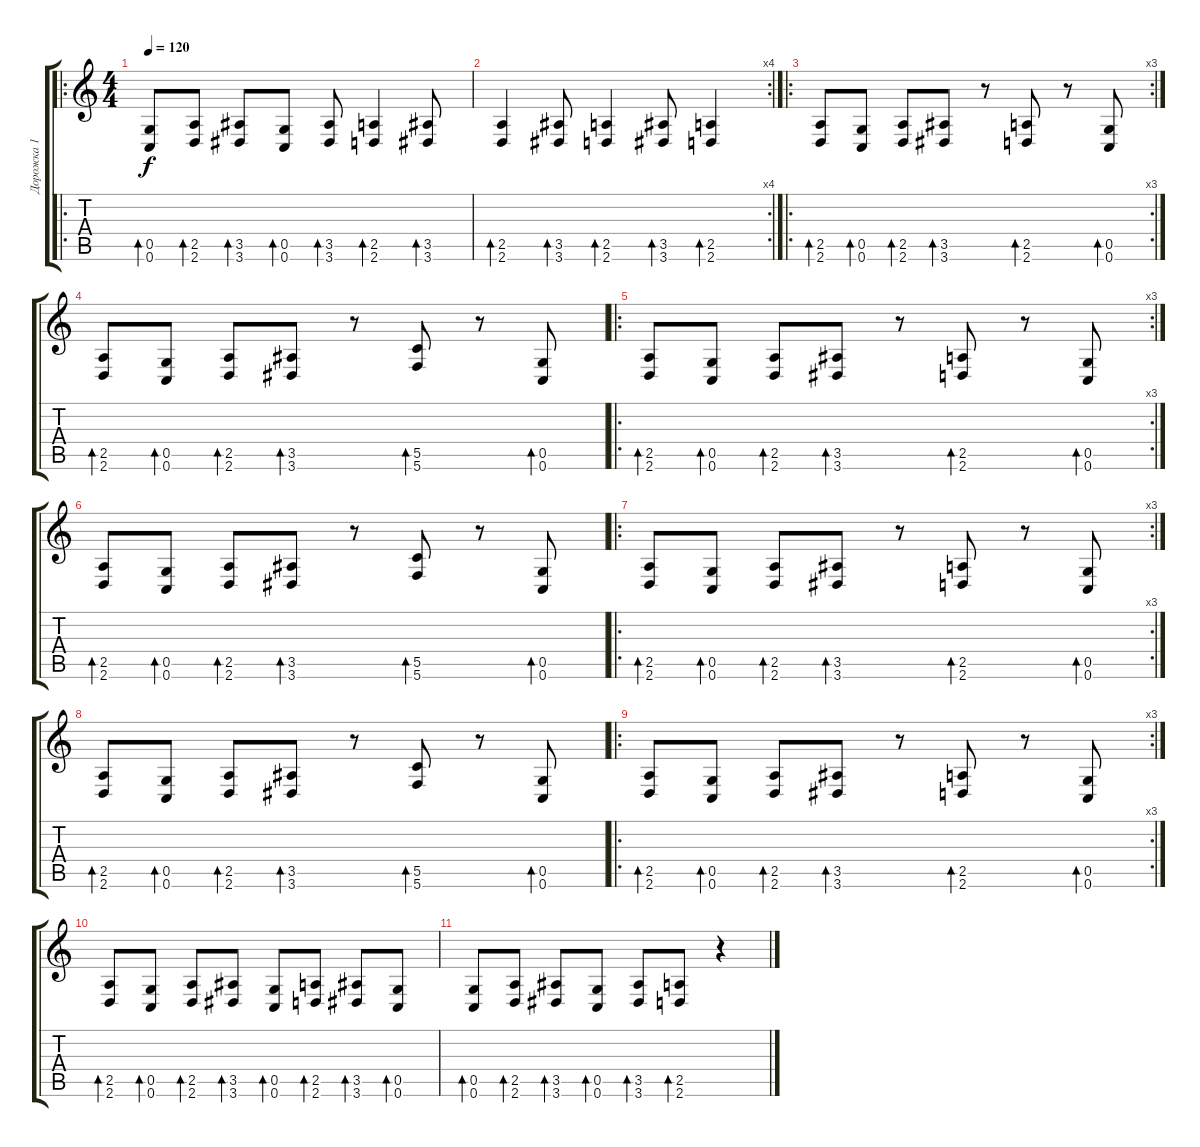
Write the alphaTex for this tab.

\track ("Дорожка 1" "Дорожка 1") {instrument distortionguitar}
\staff {score tabs}
\tuning (D4 A3 F3 C3 G2 C2) {hide}
\ro
\ts (4 4)
\tempo 120
\clef g2
\ks c
(0.5 0.6).8{bd 30 dy f} (2.5 2.6).8{bd 30} (3.5 3.6).8{bd 30} (0.5 0.6).8{bd 30} (3.5 3.6).8{bd 30} (2.5 2.6).4{bd 30} (3.5 3.6).8{bd 30} |
\rc 4
(2.5 2.6).4{bd 30} (3.5 3.6).8{bd 30} (2.5 2.6).4{bd 30} (3.5 3.6).8{bd 30} (2.5 2.6).4{bd 30} |
\ro
\rc 3
(2.5 2.6).8{bd 30} (0.5 0.6).8{bd 30} (2.5 2.6).8{bd 30} (3.5 3.6).8{bd 30} r.8 (2.5 2.6).8{bd 30} r.8 (0.5 0.6).8{bd 30} |
(2.5 2.6).8{bd 30} (0.5 0.6).8{bd 30} (2.5 2.6).8{bd 30} (3.5 3.6).8{bd 30} r.8 (5.5 5.6).8{bd 30} r.8 (0.5 0.6).8{bd 30} |
\ro
\rc 3
(2.5 2.6).8{bd 30} (0.5 0.6).8{bd 30} (2.5 2.6).8{bd 30} (3.5 3.6).8{bd 30} r.8 (2.5 2.6).8{bd 30} r.8 (0.5 0.6).8{bd 30} |
(2.5 2.6).8{bd 30} (0.5 0.6).8{bd 30} (2.5 2.6).8{bd 30} (3.5 3.6).8{bd 30} r.8 (5.5 5.6).8{bd 30} r.8 (0.5 0.6).8{bd 30} |
\ro
\rc 3
(2.5 2.6).8{bd 30} (0.5 0.6).8{bd 30} (2.5 2.6).8{bd 30} (3.5 3.6).8{bd 30} r.8 (2.5 2.6).8{bd 30} r.8 (0.5 0.6).8{bd 30} |
(2.5 2.6).8{bd 30} (0.5 0.6).8{bd 30} (2.5 2.6).8{bd 30} (3.5 3.6).8{bd 30} r.8 (5.5 5.6).8{bd 30} r.8 (0.5 0.6).8{bd 30} |
\ro
\rc 3
(2.5 2.6).8{bd 30} (0.5 0.6).8{bd 30} (2.5 2.6).8{bd 30} (3.5 3.6).8{bd 30} r.8 (2.5 2.6).8{bd 30} r.8 (0.5 0.6).8{bd 30} |
(2.5 2.6).8{bd 30} (0.5 0.6).8{bd 30} (2.5 2.6).8{bd 30} (3.5 3.6).8{bd 30} (0.5 0.6).8{bd 30} (2.5 2.6).8{bd 30} (3.5 3.6).8{bd 30} (0.5 0.6).8{bd 30} |
(0.5 0.6).8{bd 30} (2.5 2.6).8{bd 30} (3.5 3.6).8{bd 30} (0.5 0.6).8{bd 30} (3.5 3.6).8{bd 30} (2.5 2.6).8{bd 30} r.4
